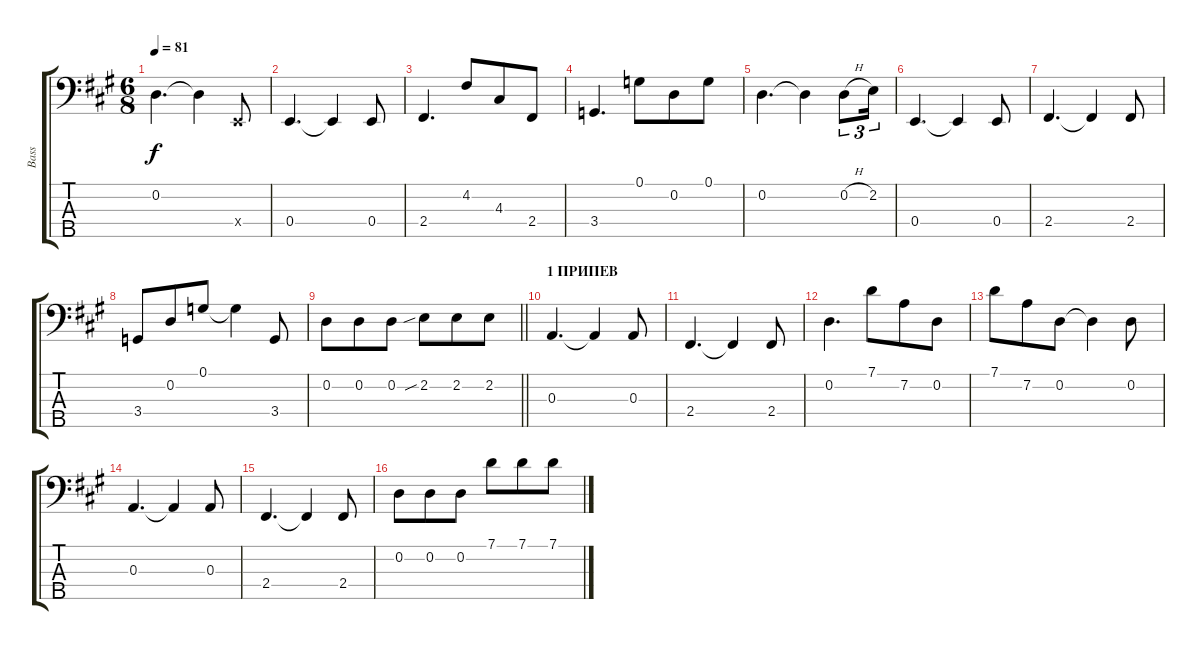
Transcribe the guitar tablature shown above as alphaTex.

\track ("Bass" "Bass") {instrument electricbassfinger}
\staff {score tabs}
\tuning (G2 D2 A1 E1 B0) {hide}
\ts (6 8)
\tempo 81
\clef f4
\ks a
0.2.4{d dy f} 0.2{t}.4 0.4{x}.8 |
0.4.4{d} 0.4{t}.4 0.4.8 |
2.4.4{d} 4.2.8 4.3.8 2.4.8 |
3.4.4{d} 0.1.8 0.2.8 0.1.8 |
0.2.4{d} 0.2{t}.4 0.2{h}.8{tu (3 2)} 2.2.16{tu (3 2)} |
0.4.4{d} 0.4{t}.4 0.4.8 |
2.4.4{d} 2.4{t}.4 2.4.8 |
3.4.8 0.2.8 0.1.8 0.1{t}.4 3.4.8 |
\barLineRight lightlight
0.2.8 0.2.8 0.2.8 2.2{sib}.8 2.2.8 2.2.8 |
\section ("" "1 ПРИПЕВ")
0.3.4{d} 0.3{t}.4 0.3.8 |
2.4.4{d} 2.4{t}.4 2.4.8 |
0.2.4{d} 7.1.8 7.2.8 0.2.8 |
7.1.8 7.2.8 0.2.8 0.2{t}.4 0.2.8 |
0.3.4{d} 0.3{t}.4 0.3.8 |
2.4.4{d} 2.4{t}.4 2.4.8 |
0.2.8 0.2.8 0.2.8 7.1.8 7.1.8 7.1.8
